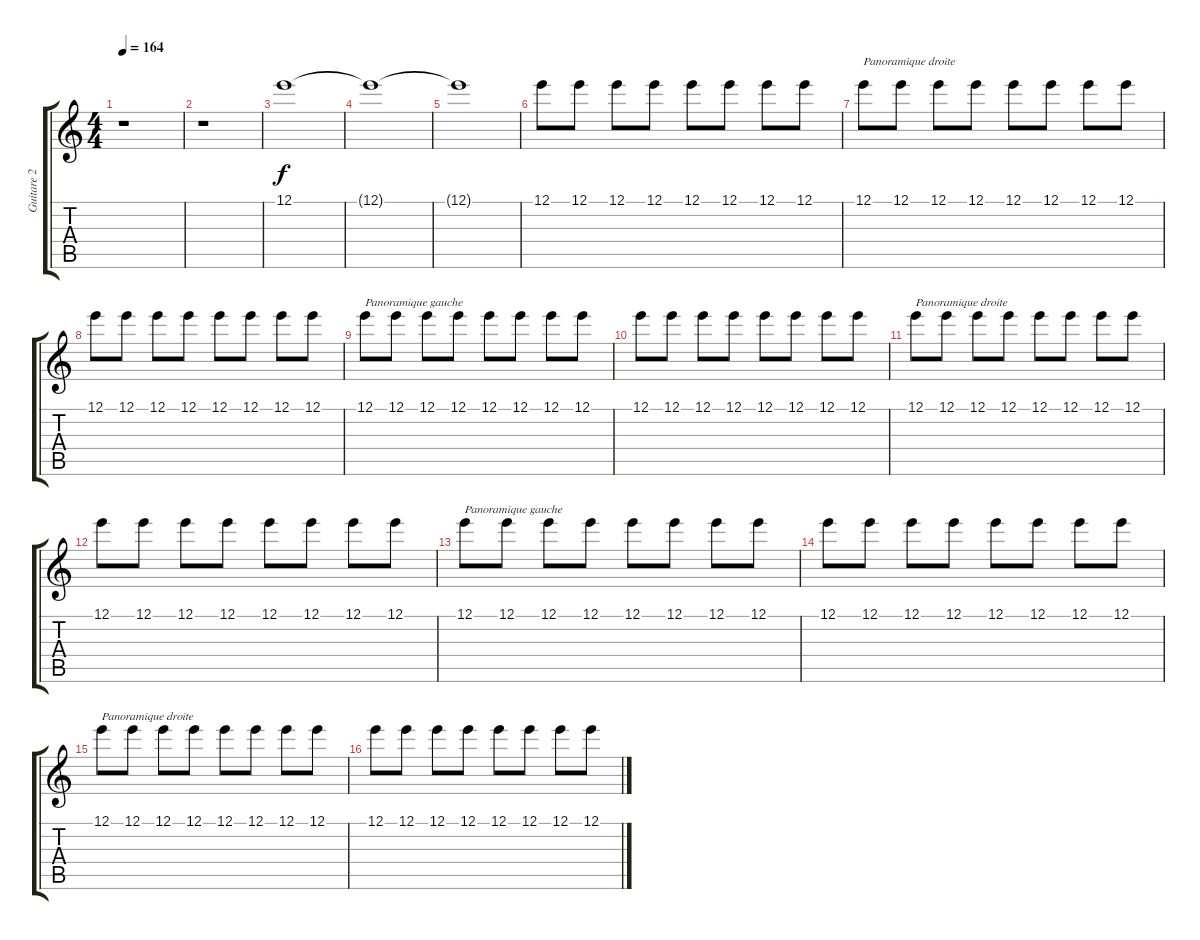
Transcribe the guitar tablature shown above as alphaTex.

\track ("Guitare 2" "Guitare 2") {instrument overdrivenguitar}
\staff {score tabs}
\tuning (E4 B3 G3 D3 A2 E2) {hide}
\ts (4 4)
\tempo 164
\clef g2
\ks c
r.1{dy f} |
r.1{volume 0} |
12.1.1{volume 14} |
12.1{t}.1 |
12.1{t}.1 |
12.1.8{volume 10 balance 0} 12.1.8 12.1.8 12.1.8 12.1.8 12.1.8 12.1.8 12.1.8 |
12.1.8{txt "Panoramique droite" balance 16} 12.1.8 12.1.8 12.1.8 12.1.8 12.1.8 12.1.8 12.1.8 |
12.1.8 12.1.8 12.1.8 12.1.8 12.1.8 12.1.8 12.1.8 12.1.8 |
12.1.8{txt "Panoramique gauche" balance 0} 12.1.8 12.1.8 12.1.8 12.1.8 12.1.8 12.1.8 12.1.8 |
12.1.8 12.1.8 12.1.8 12.1.8 12.1.8 12.1.8 12.1.8 12.1.8 |
12.1.8{txt "Panoramique droite" balance 16} 12.1.8 12.1.8 12.1.8 12.1.8 12.1.8 12.1.8 12.1.8 |
12.1.8 12.1.8 12.1.8 12.1.8 12.1.8 12.1.8 12.1.8 12.1.8 |
12.1.8{txt "Panoramique gauche" balance 0} 12.1.8 12.1.8 12.1.8 12.1.8 12.1.8 12.1.8 12.1.8 |
12.1.8 12.1.8 12.1.8 12.1.8 12.1.8 12.1.8 12.1.8 12.1.8 |
12.1.8{txt "Panoramique droite" balance 16} 12.1.8 12.1.8 12.1.8 12.1.8 12.1.8 12.1.8 12.1.8 |
12.1.8 12.1.8 12.1.8 12.1.8 12.1.8 12.1.8 12.1.8 12.1.8
